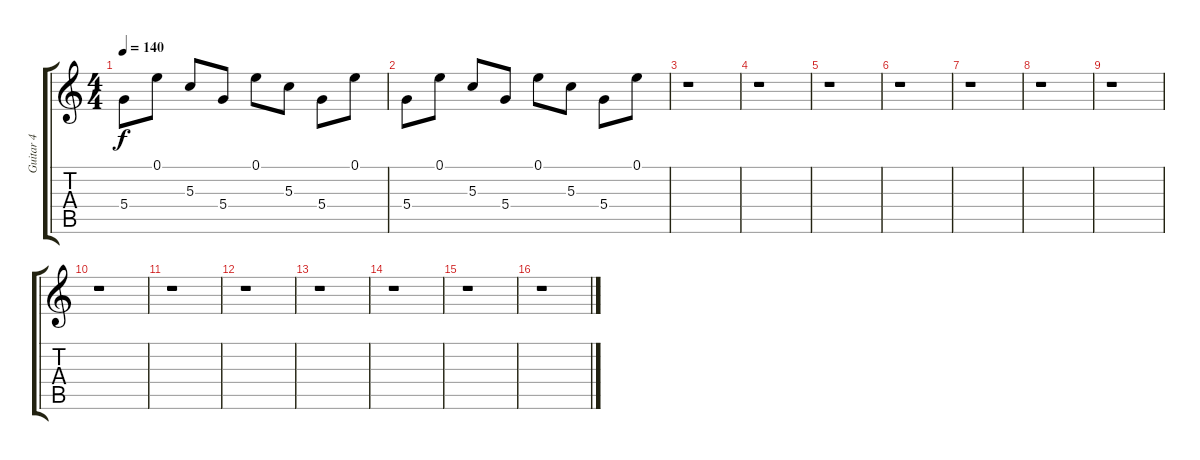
\track ("Guitar 4            " "Guitar 4  ") {instrument electricguitarclean}
\staff {score tabs}
\tuning (E4 B3 G3 D3 A2 E2) {hide}
\ts (4 4)
\tempo 140
\clef g2
\ks c
5.4.8{dy f} 0.1.8 5.3.8 5.4.8 0.1.8 5.3.8 5.4.8 0.1.8 |
5.4.8 0.1.8 5.3.8 5.4.8 0.1.8 5.3.8 5.4.8 0.1.8 |
r.1 |
r.1 |
r.1 |
r.1 |
r.1 |
r.1 |
r.1 |
r.1 |
r.1 |
r.1 |
r.1 |
r.1 |
r.1 |
r.1
